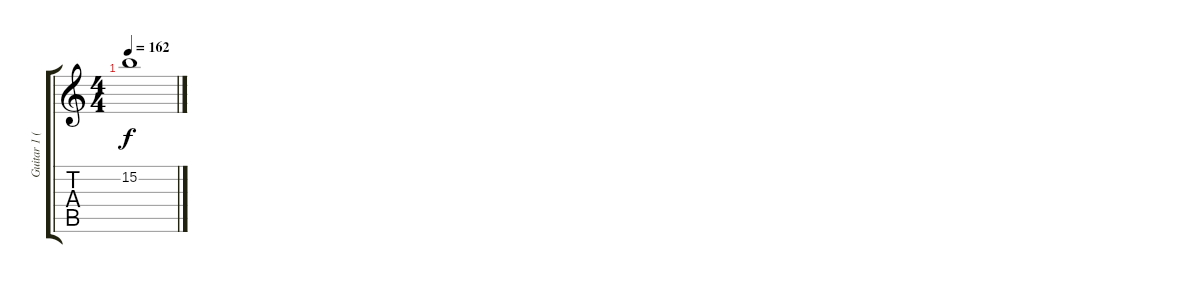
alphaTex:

\track ("Guitar 1 (Clean + Delay)" "Guitar 1 (") {instrument electricguitarclean}
\staff {score tabs}
\tuning (Db4 Ab3 E3 B2 Gb2 B1) {hide}
\ts (4 4)
\tempo 162
\clef g2
\ks c
15.2{t}.1{dy f}
